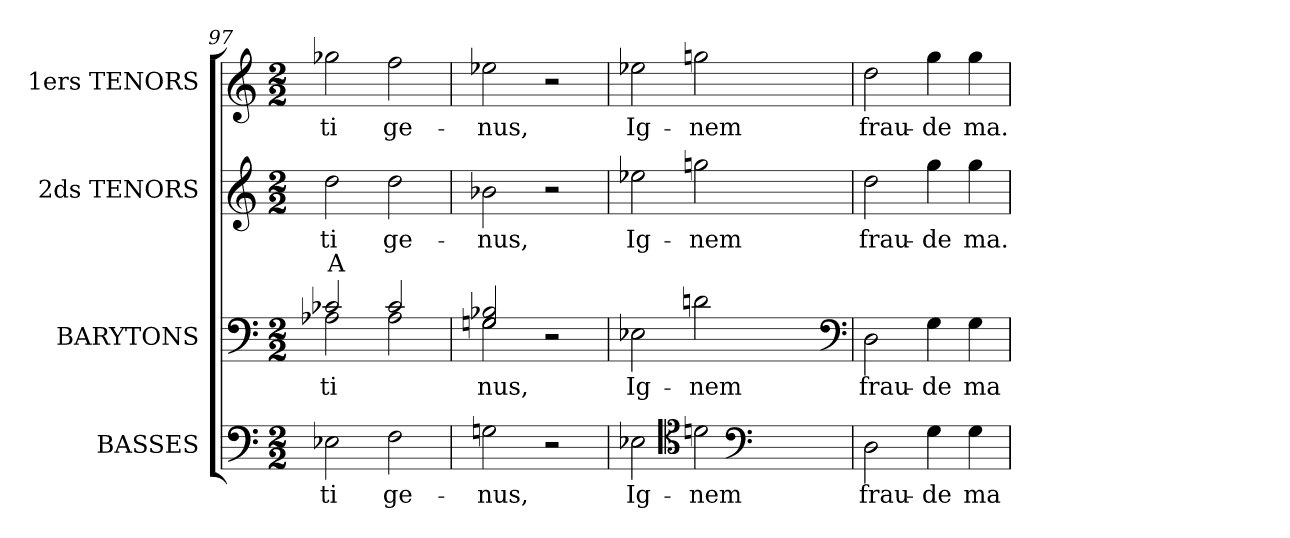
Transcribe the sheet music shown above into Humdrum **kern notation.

**kern	**text	**kern	**text	**kern	**text	**text	**kern	**text
*part4	*part4	*part3	*part3	*part2	*part2	*part2	*part1	*part1
*staff4	*staff4	*staff3	*staff3	*staff2	*staff2	*staff2	*staff1	*staff1
*I"BASSES	*	*I"BARYTONS	*	*I"2ds TENORS	*	*	*I"1ers TENORS	*
*I'BAS.	*	*I'BAR.	*	*	*	*	*	*
*clefF4	*	*clefF4	*	*clefG2	*	*	*clefG2	*
*k[]	*	*k[]	*	*k[]	*	*	*k[]	*
*M2/2	*	*M2/2	*	*M2/2	*	*	*M2/2	*
=97	=97	=97	=97	=97	=97	=97	=97	=97
*	*	*^	*	*	*	*	*	*
2E-Xi\	ti	2c-Xi/	2A-Xj\	ti	2ddi\	ti	A	2gg-Xi\	ti
2Fi\	ge-	2c-i/	2A-j\	--	2ddi\	ge-	.	2ffi\	ge-
=98	=98	=98	=98	=98	=98	=98	=98	=98	=98
2Gni\	nus,	2B-Xi/ 2Gni/	2Gj\	nus,	2b-Xi\	nus,	.	2ee-Xi\	nus,
2r	.	2r	2ryy	.	2r	.	.	2r	.
*	*	*v	*v	*	*	*	*	*	*
=99	=99	=99	=99	=99	=99	=99	=99	=99
2E-Xi\	Ig-	2E-Xi\	Ig-	2ee-Xi\	Ig-	.	2ee-Xi\	Ig-
*clefC4	*	*	*	*	*	*	*	*
2dni\	nem	2dni\	nem	2ggni\	nem	.	2ggni\	nem
*clefF4	*	*	*	*	*	*	*	*
1ryy	.	1ryy	.	1ryy	.	.	1ryy	.
*	*	*clefF4	*	*	*	*	*	*
!!LO:LB:g=z
=100	=100	=100	=100	=100	=100	=100	=100	=100
2Di\	frau-	2Di\	frau-	2ddi\	frau-	.	2ddi\	frau-
4Gi\	de	4Gi\	de	4ggi\	de	.	4ggi\	de
4Gi\	ma-	4Gi\	ma-	4ggi\	ma.	.	4ggi\	ma.
=	=	=	=	=	=	=	=	=
*-	*-	*-	*-	*-	*-	*-	*-	*-
